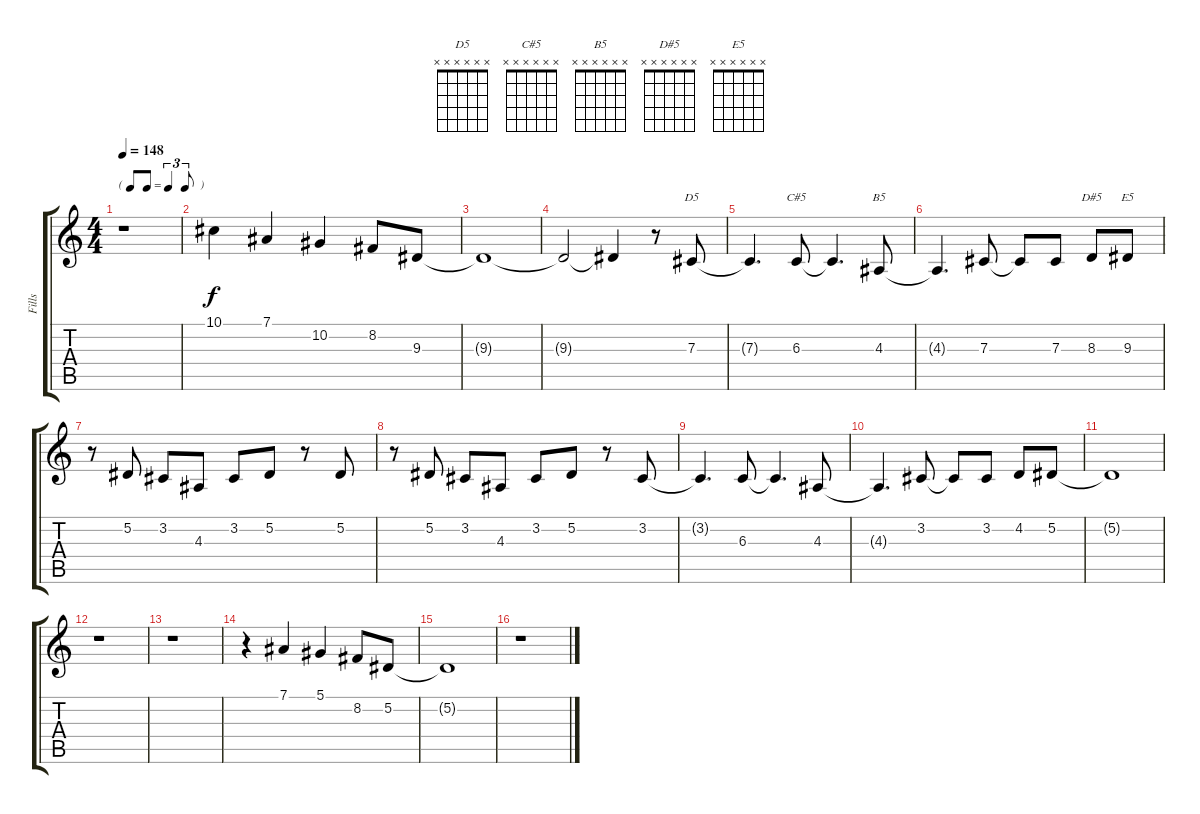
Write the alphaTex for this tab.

\track ("Fills" "Fills") {instrument altosax}
\staff {score tabs}
\tuning (Eb4 Bb3 Gb3 Db3 Ab2 Eb2) {hide}
\chord ("D5" x x x x x x)
\chord ("C#5" x x x x x x)
\chord ("B5" x x x x x x)
\chord ("D#5" x x x x x x)
\chord ("E5" x x x x x x)
\ts (4 4)
\tf triplet8th
\tempo 148
\clef g2
\ks c
r.1{dy f} |
10.1.4 7.1.4 10.2.4 8.2.8 9.3.8 |
9.3{t}.1 |
9.3{t}.2 9.3{t}.4 r.8 7.3.8{ch "D5"} |
7.3{t}.4{d} 6.3.8{ch "C#5"} 6.3{t}.4{d} 4.3.8{ch "B5"} |
4.3{t}.4{d} 7.3.8 7.3{t}.8 7.3.8 8.3.8{ch "D#5"} 9.3.8{ch "E5"} |
r.8 5.2.8 3.2.8 4.3.8 3.2.8 5.2.8 r.8 5.2.8 |
r.8 5.2.8 3.2.8 4.3.8 3.2.8 5.2.8 r.8 3.2.8 |
3.2{t}.4{d} 6.3.8 6.3{t}.4{d} 4.3.8 |
4.3{t}.4{d} 3.2.8 3.2{t}.8 3.2.8 4.2.8 5.2.8 |
5.2{t}.1 |
r.1 |
r.1 |
r.4 7.1.4 5.1.4 8.2.8 5.2.8 |
5.2{t}.1 |
r.1
